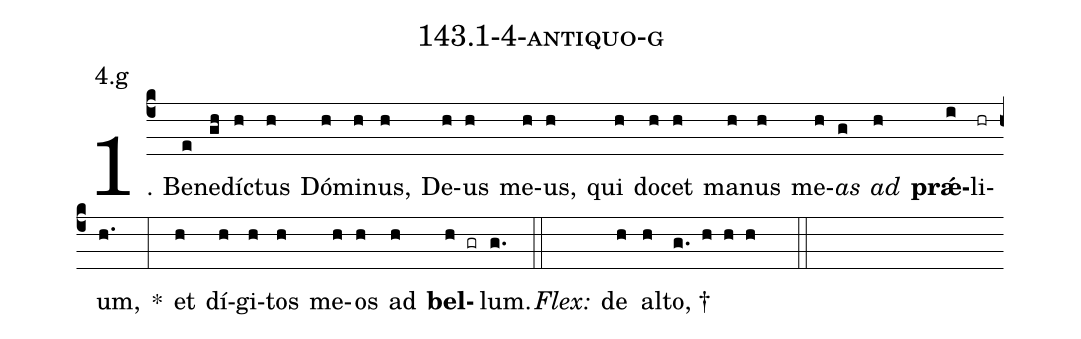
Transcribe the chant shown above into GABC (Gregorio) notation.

name: 143.1-4-antiquo-g;
annotation: 4.g;
%%
(c4)1. Be(e)ne(gh)díc(h)tus(h) Dó(h)mi(h)nus,(h) De(h)us(h) me(h)us,(h) qui(h) do(h)cet(h) ma(h)nus(h) me(h)<i>as</i>(g) <i>ad</i>(h) <b>prǽ</b>(i)li(hr)um,(h.) *(:) et(h) dí(h)gi(h)tos(h) me(h)os(h) ad(h) <b>bel</b>(h gr)lum.(g.) (::)
<i>Flex:</i>()  de(h) al(h)to, †(g. h h h  ::)
